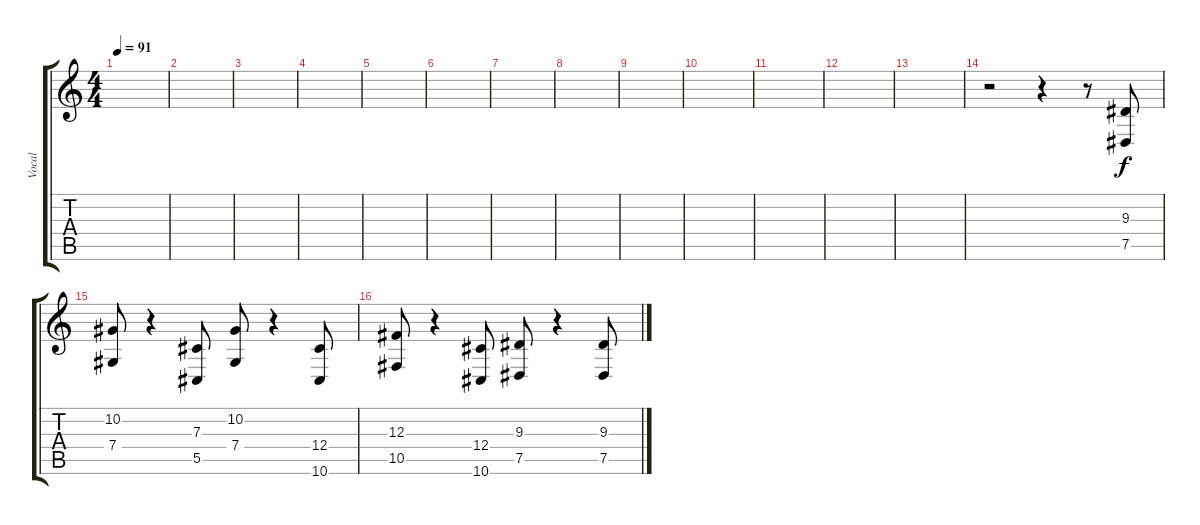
\track ("Vocal" "Vocal") {instrument violin}
\staff {score tabs}
\tuning (Eb4 Bb3 Gb3 Db3 Ab2 Eb2) {hide}
\ts (4 4)
\tempo 91
\clef g2
\ks c
|
|
|
|
|
|
|
|
|
|
|
|
|
r.2 r.4 r.8 (9.3 7.5).8 |
(10.2 7.4).8 r.4 (7.3 5.5).8 (10.2 7.4).8 r.4 (12.4 10.6).8 |
(12.3 10.5).8 r.4 (12.4 10.6).8 (9.3 7.5).8 r.4 (9.3 7.5).8
